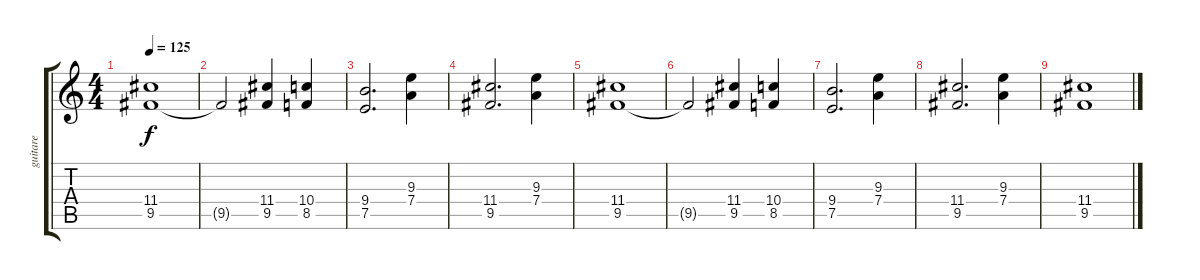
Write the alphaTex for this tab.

\track ("guitare" "guitare") {instrument distortionguitar}
\staff {score tabs}
\tuning (E4 B3 G3 D3 A2 E2) {hide}
\ts (4 4)
\tempo 125
\clef g2
\ks c
(11.4 9.5).1{dy f} |
9.5{t}.2 (11.4 9.5).4 (10.4 8.5).4 |
(9.4 7.5).2{d} (9.3 7.4).4 |
(11.4 9.5).2{d} (9.3 7.4).4 |
(11.4 9.5).1 |
9.5{t}.2 (11.4 9.5).4 (10.4 8.5).4 |
(9.4 7.5).2{d} (9.3 7.4).4 |
(11.4 9.5).2{d} (9.3 7.4).4 |
(11.4 9.5).1
